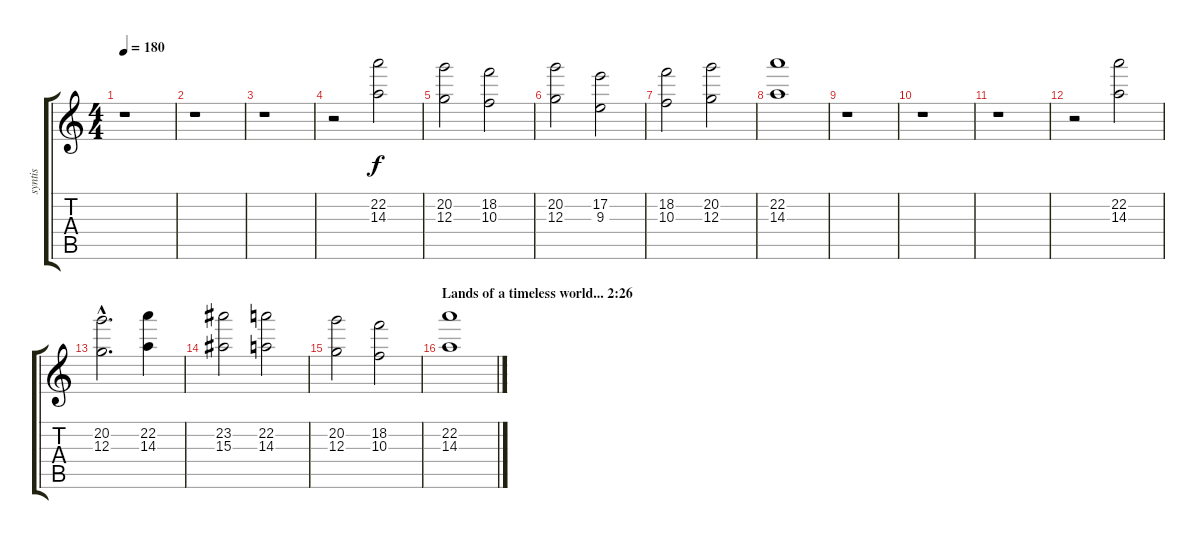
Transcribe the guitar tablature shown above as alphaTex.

\track ("syntis" "syntis") {instrument violin}
\staff {score tabs}
\tuning (E5 B4 G4 D4 A3 E3) {hide}
\ts (4 4)
\tempo 180
\clef g2
\ks c
r.1{dy f} |
r.1 |
r.1 |
r.2 (22.2 14.3).2{volume 13} |
(20.2 12.3).2 (18.2 10.3).2 |
(20.2 12.3).2 (17.2 9.3).2 |
(18.2 10.3).2 (20.2 12.3).2 |
(22.2 14.3).1 |
r.1 |
r.1 |
r.1 |
r.2 (22.2 14.3).2 |
(20.2{hac} 12.3{hac}).2{d} (22.2 14.3).4 |
(23.2 15.3).2 (22.2 14.3).2 |
(20.2 12.3).2 (18.2 10.3).2 |
\section ("" "Lands of a timeless world... 2:26")
(22.2 14.3).1
